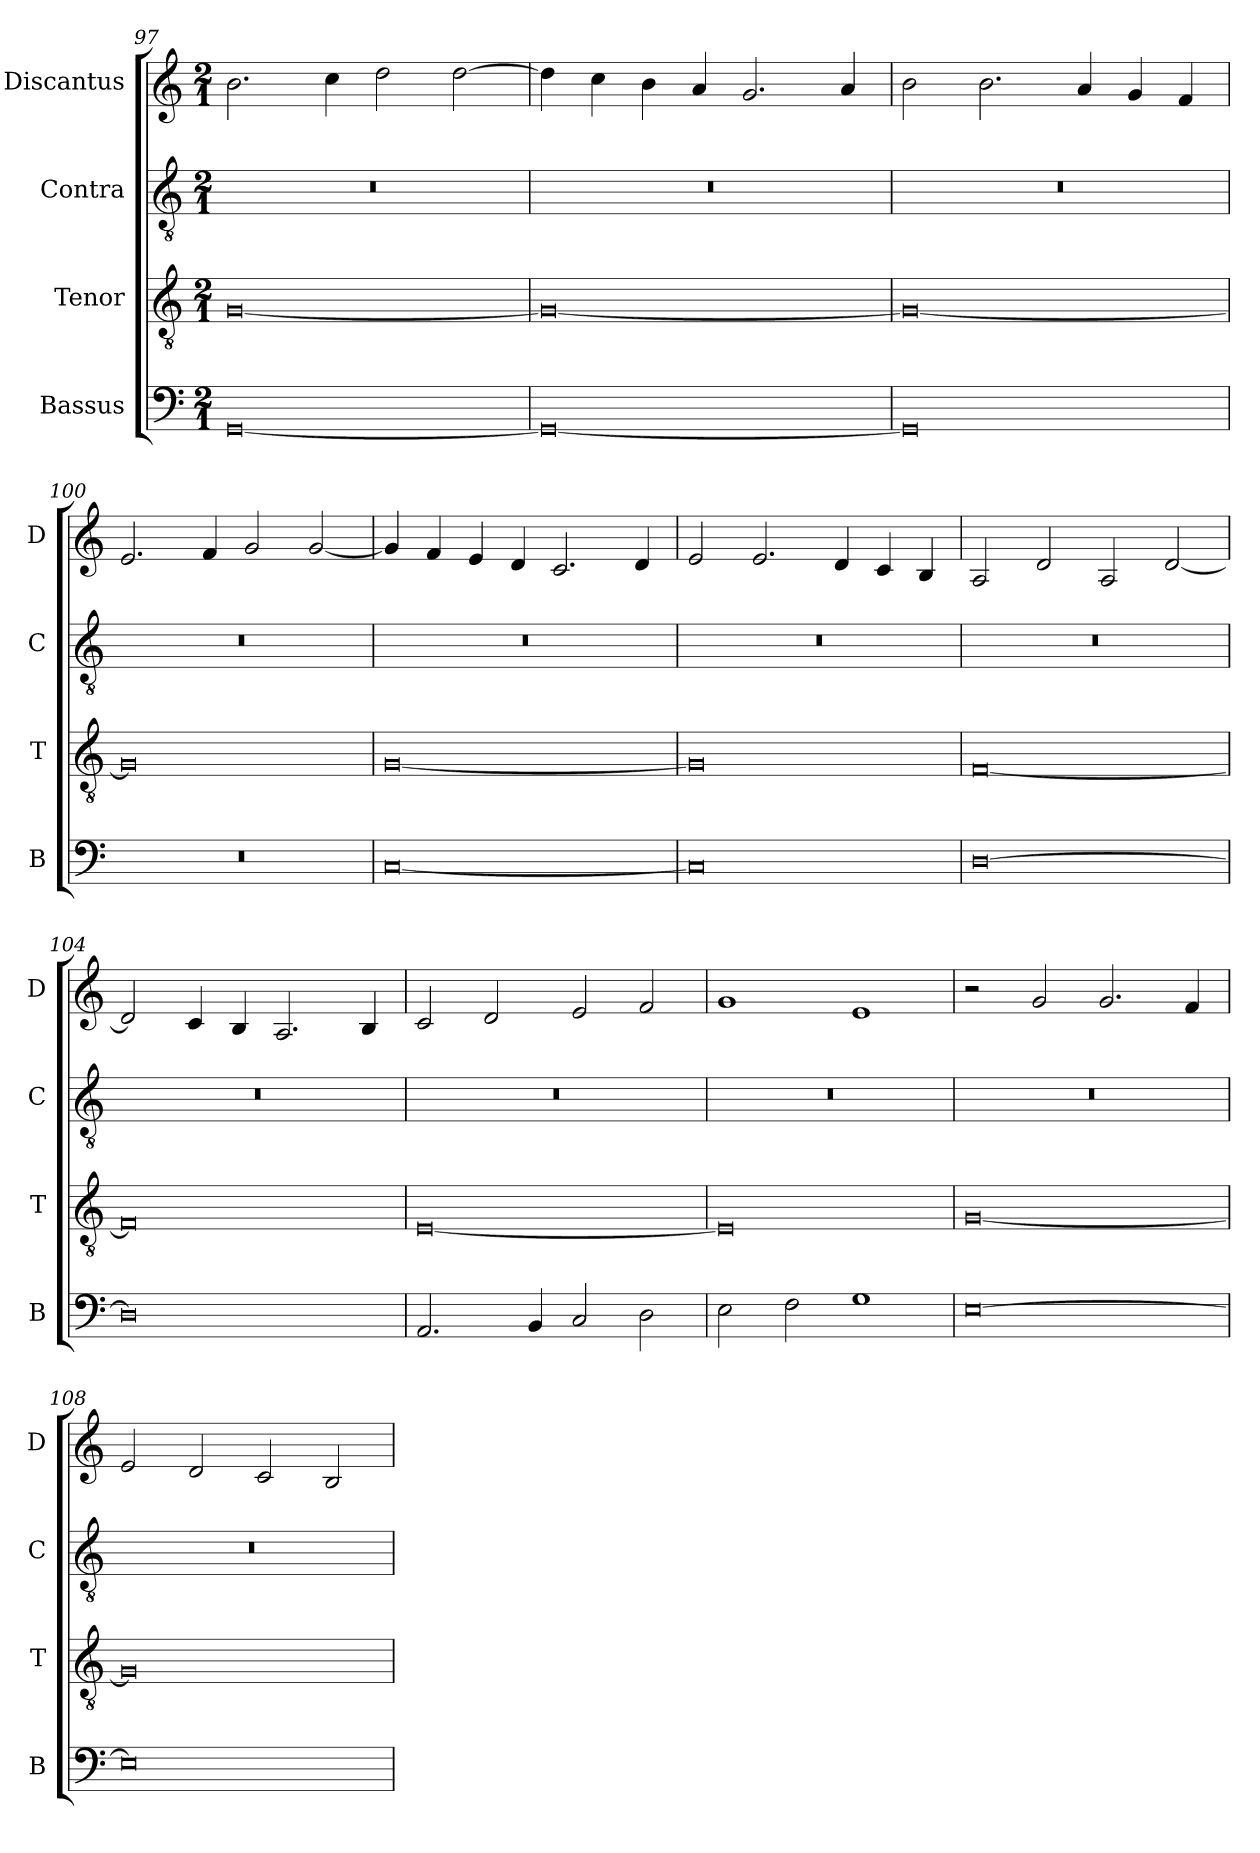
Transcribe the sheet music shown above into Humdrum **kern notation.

**kern	**kern	**kern	**kern
*part4	*part3	*part2	*part1
*staff4	*staff3	*staff2	*staff1
*I"Bassus	*I"Tenor	*I"Contra	*I"Discantus
*I'B	*I'T	*I'C	*I'D
*clefF4	*clefGv2	*clefGv2	*clefG2
*k[]	*k[]	*k[]	*k[]
*M2/1	*M2/1	*M2/1	*M2/1
=97	=97	=97	=97
[0GG	[0G	0r	2.b\
.	.	.	4cc\
.	.	.	2dd\
.	.	.	[2dd\
=98	=98	=98	=98
0GG_	0G_	0r	4dd\]
.	.	.	4cc\
.	.	.	4b\
.	.	.	4a/
.	.	.	2.g/
.	.	.	4a/
=99	=99	=99	=99
0GG]	0G_	0r	2b\
.	.	.	2.b\
.	.	.	4a/
.	.	.	4g/
.	.	.	4f/
=100	=100	=100	=100
0r	0G]	0r	2.e/
.	.	.	4f/
.	.	.	2g/
.	.	.	[2g/
=101	=101	=101	=101
[0C	[0G	0r	4g/]
.	.	.	4f/
.	.	.	4e/
.	.	.	4d/
.	.	.	2.c/
.	.	.	4d/
=102	=102	=102	=102
0C]	0G]	0r	2e/
.	.	.	2.e/
.	.	.	4d/
.	.	.	4c/
.	.	.	4B/
=103	=103	=103	=103
[0D	[0F	0r	2A/
.	.	.	2d/
.	.	.	2A/
.	.	.	[2d/
=104	=104	=104	=104
0D]	0F]	0r	2d/]
.	.	.	4c/
.	.	.	4B/
.	.	.	2.A/
.	.	.	4B/
=105	=105	=105	=105
2.AA/	[0E	0r	2c/
.	.	.	2d/
4BB/	.	.	.
2C/	.	.	2e/
2D\	.	.	2f/
=106	=106	=106	=106
2E\	0E]	0r	1g
2F\	.	.	.
1G	.	.	1e
=107	=107	=107	=107
[0E	[0G	0r	2r
.	.	.	2g/
.	.	.	2.g/
.	.	.	4f/
=108	=108	=108	=108
0E]	0G]	0r	2e/
.	.	.	2d/
.	.	.	2c/
.	.	.	2B/
=	=	=	=
*-	*-	*-	*-
